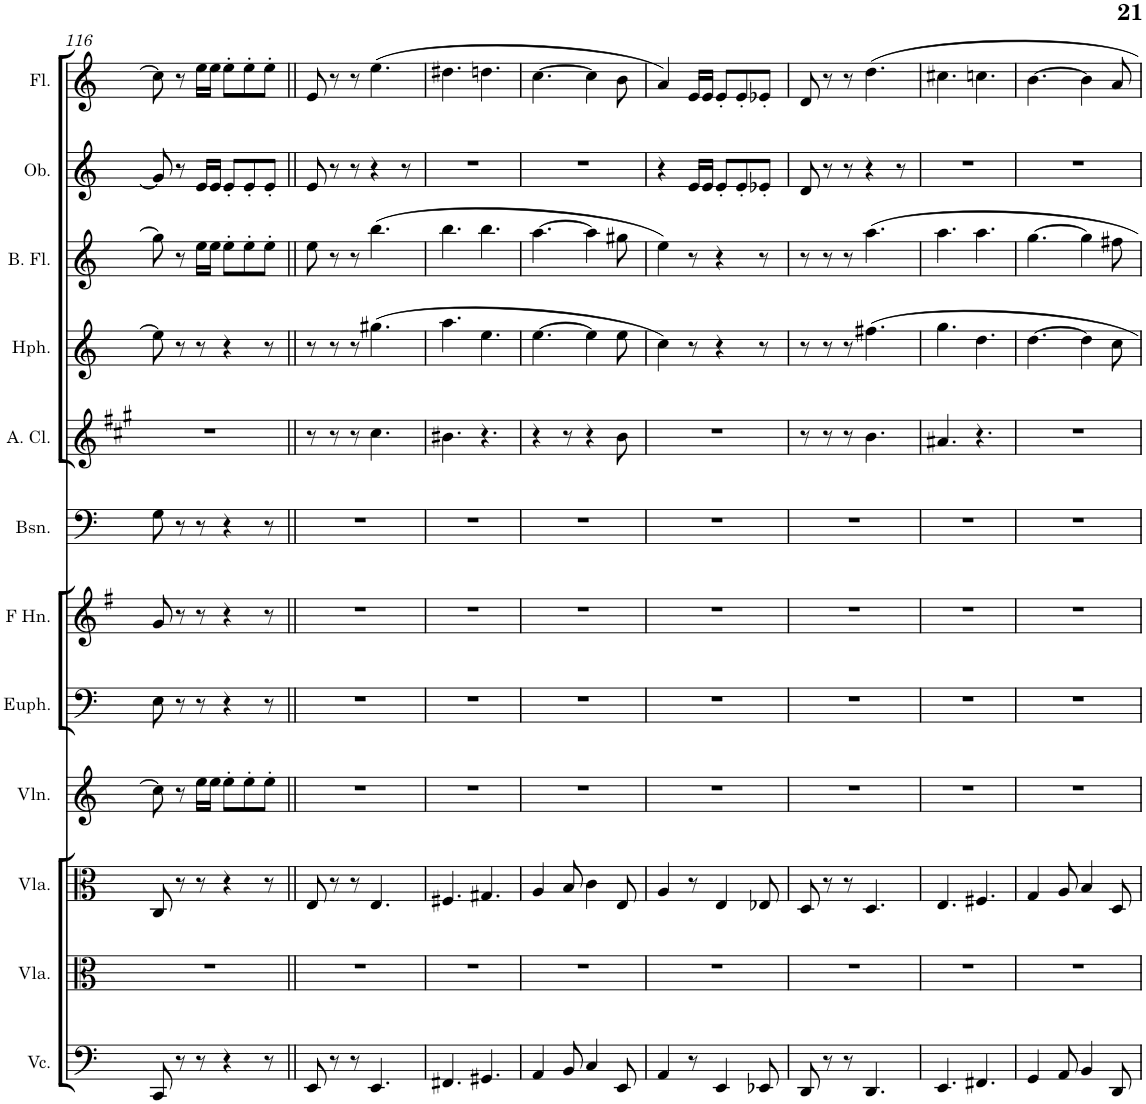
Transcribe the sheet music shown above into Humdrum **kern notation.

**kern	**kern	**kern	**kern	**kern	**kern	**kern	**kern	**kern	**kern	**kern	**kern
*part12	*part11	*part10	*part9	*part8	*part7	*part6	*part5	*part4	*part3	*part2	*part1
*staff12	*staff11	*staff10	*staff9	*staff8	*staff7	*staff6	*staff5	*staff4	*staff3	*staff2	*staff1
*I"Violoncello	*I"Viola	*I"Viola	*I"Violin	*I"Euphonium	*I"Horn in F	*I"Bassoon	*I"Alto Clarinet	*I"Heckelphone	*I"Bass Flute	*I"Oboe	*I"Flute
*I'Vc.	*I'Vla.	*I'Vla.	*I'Vln.	*I'Euph.	*	*I'Bsn.	*I'A. Cl.	*I'Hph.	*I'B. Fl.	*I'Ob.	*I'Fl.
!!LO:PB:g=z
*clefF4	*clefC3	*clefC3	*clefG2	*clefF4	*clefG2	*clefF4	*clefG2	*clefG2	*clefG2	*clefG2	*clefG2
*	*	*	*	*	*Trd4c7	*	*Trd5c9	*Trd7c12	*Trd7c12	*	*
*k[]	*k[]	*k[]	*k[]	*k[]	*k[f#]	*k[]	*k[f#c#g#]	*k[]	*k[]	*k[]	*k[]
*M6/8	*M6/8	*M6/8	*M6/8	*M6/8	*M6/8	*M6/8	*M6/8	*M6/8	*M6/8	*M6/8	*M6/8
=116	=116	=116	=116	=116	=116	=116	=116	=116	=116	=116	=116
8CC/	2.r	8C/	8cc\]	8E\	8g/	8G\	2.r	8ee\]	8gg\]	8g/]	8cc\]
8r	.	8r	8r	8r	8r	8r	.	8r	8r	8r	8r
8r	.	8r	16ee\LL	8r	8r	8r	.	8r	16ee\LL	16e/LL	16ee\LL
.	.	.	16ee\JJ	.	.	.	.	.	16ee\JJ	16e/JJ	16ee\JJ
4r	.	4r	8ee'\L	4r	4r	4r	.	4r	8ee'\L	8e'/L	8ee'\L
.	.	.	8ee'\	.	.	.	.	.	8ee'\	8e'/	8ee'\
8r	.	8r	8ee'\J	8r	8r	8r	.	8r	8ee'\J	8e'/J	8ee'\J
=117||	=117||	=117||	=117||	=117||	=117||	=117||	=117||	=117||	=117||	=117||	=117||
8EE/	2.r	8E/	2.r	2.r	2.r	2.r	8r	8r	8ee\	8e/	8e/
8r	.	8r	.	.	.	.	8r	8r	8r	8r	8r
8r	.	8r	.	.	.	.	8r	8r	8r	8r	8r
4.EE/	.	4.E/	.	.	.	.	4.cc#\	(4.gg#X\	(4.bb\	4r	(4.ee\
.	.	.	.	.	.	.	.	.	.	8r	.
=118	=118	=118	=118	=118	=118	=118	=118	=118	=118	=118	=118
4.FF#X/	2.r	4.F#X/	2.r	2.r	2.r	2.r	4.b#X\	4.aa\	4.bb\	2.r	4.dd#X\
4.GG#X/	.	4.G#X/	.	.	.	.	4.r	4.ee\	4.bb\	.	4.ddn\
=119	=119	=119	=119	=119	=119	=119	=119	=119	=119	=119	=119
4AA/	2.r	4A/	2.r	2.r	2.r	2.r	4r	[4.ee\	[4.aa\	2.r	[4.cc\
8BB/	.	8B/	.	.	.	.	8r	.	.	.	.
4C/	.	4c\	.	.	.	.	4r	4ee\]	4aa\]	.	4cc\]
8EE/	.	8E/	.	.	.	.	8b\	8ee\	8gg#X\	.	8b\
=120	=120	=120	=120	=120	=120	=120	=120	=120	=120	=120	=120
4AA/	2.r	4A/	2.r	2.r	2.r	2.r	2.r	4cc\)	4ee\)	4r	4a/)
8r	.	8r	.	.	.	.	.	8r	8r	16e/LL	16e/LL
.	.	.	.	.	.	.	.	.	.	16e/JJ	16e/JJ
4EE/	.	4E/	.	.	.	.	.	4r	4r	8e'/L	8e'/L
.	.	.	.	.	.	.	.	.	.	8e'/	8e'/
8EE-X/	.	8E-X/	.	.	.	.	.	8r	8r	8e-X'/J	8e-X'/J
=121	=121	=121	=121	=121	=121	=121	=121	=121	=121	=121	=121
8DD/	2.r	8D/	2.r	2.r	2.r	2.r	8r	8r	8r	8d/	8d/
8r	.	8r	.	.	.	.	8r	8r	8r	8r	8r
8r	.	8r	.	.	.	.	8r	8r	8r	8r	8r
4.DD/	.	4.D/	.	.	.	.	4.b\	4.ff#X\	4.aa\	4r	4.dd\
.	.	.	.	.	.	.	.	.	.	8r	.
=122	=122	=122	=122	=122	=122	=122	=122	=122	=122	=122	=122
4.EE/	2.r	4.E/	2.r	2.r	2.r	2.r	4.a#X/	4.gg\	4.aa\	2.r	4.cc#X\
4.FF#X/	.	4.F#X/	.	.	.	.	4.r	4.dd\	4.aa\	.	4.ccn\
=123	=123	=123	=123	=123	=123	=123	=123	=123	=123	=123	=123
4GG/	2.r	4G/	2.r	2.r	2.r	2.r	2.r	[4.dd\	[4.gg\	2.r	[4.b\
8AA/	.	8A/	.	.	.	.	.	.	.	.	.
4BB/	.	4B/	.	.	.	.	.	4dd\]	4gg\]	.	4b\]
8DD/	.	8D/	.	.	.	.	.	8cc\	8ff#X\	.	8a/
=	=	=	=	=	=	=	=	=	=	=	=
*-	*-	*-	*-	*-	*-	*-	*-	*-	*-	*-	*-
